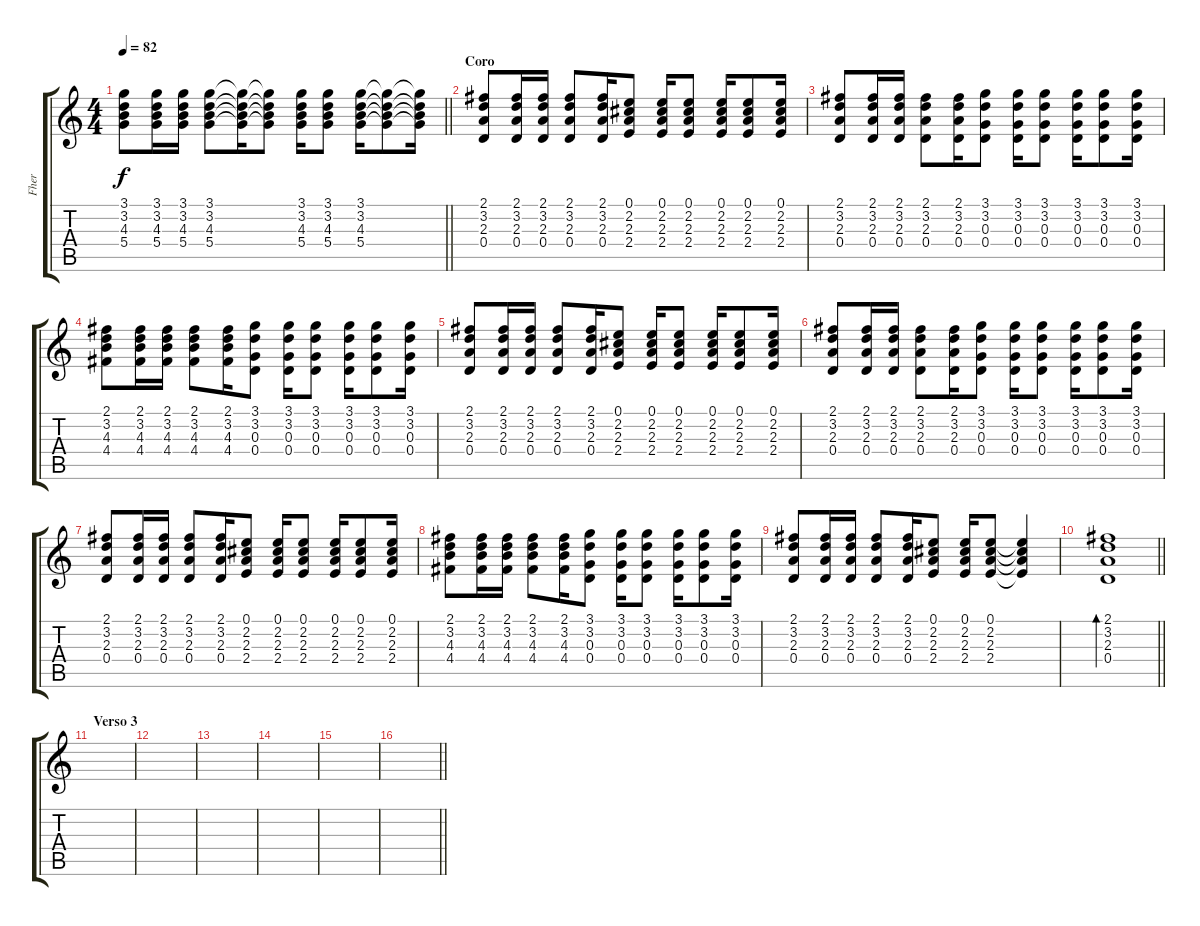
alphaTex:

\track ("Fher" "Fher") {instrument acousticguitarsteel}
\staff {score tabs}
\tuning (E4 B3 G3 D3 A2 E2) {hide}
\ts (4 4)
\tempo 82
\clef g2
\barLineRight lightlight
\ks c
(3.1 3.2 4.3 5.4).8{dy f} (3.1 3.2 4.3 5.4).16 (3.1 3.2 4.3 5.4).16 (3.1 3.2 4.3 5.4).8 (3.1{t} 3.2{t} 4.3{t} 5.4{t}).16 (3.1{t} 3.2{t} 4.3{t} 5.4{t}).8 (3.1 3.2 4.3 5.4).16 (3.1 3.2 4.3 5.4).8 (3.1 3.2 4.3 5.4).16 (3.1{t} 3.2{t} 4.3{t} 5.4{t}).8 (3.1{t} 3.2{t} 4.3{t} 5.4{t}).16 |
\section ("" "Coro")
(2.1 3.2 2.3 0.4).8 (2.1 3.2 2.3 0.4).16 (2.1 3.2 2.3 0.4).16 (2.1 3.2 2.3 0.4).8 (2.1 3.2 2.3 0.4).16 (0.1 2.2 2.3 2.4).8 (0.1 2.2 2.3 2.4).16 (0.1 2.2 2.3 2.4).8 (0.1 2.2 2.3 2.4).16 (0.1 2.2 2.3 2.4).8 (0.1 2.2 2.3 2.4).16 |
(2.1 3.2 2.3 0.4).8 (2.1 3.2 2.3 0.4).16 (2.1 3.2 2.3 0.4).16 (2.1 3.2 2.3 0.4).8 (2.1 3.2 2.3 0.4).16 (3.1 3.2 0.3 0.4).8 (3.1 3.2 0.3 0.4).16 (3.1 3.2 0.3 0.4).8 (3.1 3.2 0.3 0.4).16 (3.1 3.2 0.3 0.4).8 (3.1 3.2 0.3 0.4).16 |
(2.1 3.2 4.3 4.4).8 (2.1 3.2 4.3 4.4).16 (2.1 3.2 4.3 4.4).16 (2.1 3.2 4.3 4.4).8 (2.1 3.2 4.3 4.4).16 (3.1 3.2 0.3 0.4).8 (3.1 3.2 0.3 0.4).16 (3.1 3.2 0.3 0.4).8 (3.1 3.2 0.3 0.4).16 (3.1 3.2 0.3 0.4).8 (3.1 3.2 0.3 0.4).16 |
(2.1 3.2 2.3 0.4).8 (2.1 3.2 2.3 0.4).16 (2.1 3.2 2.3 0.4).16 (2.1 3.2 2.3 0.4).8 (2.1 3.2 2.3 0.4).16 (0.1 2.2 2.3 2.4).8 (0.1 2.2 2.3 2.4).16 (0.1 2.2 2.3 2.4).8 (0.1 2.2 2.3 2.4).16 (0.1 2.2 2.3 2.4).8 (0.1 2.2 2.3 2.4).16 |
(2.1 3.2 2.3 0.4).8 (2.1 3.2 2.3 0.4).16 (2.1 3.2 2.3 0.4).16 (2.1 3.2 2.3 0.4).8 (2.1 3.2 2.3 0.4).16 (3.1 3.2 0.3 0.4).8 (3.1 3.2 0.3 0.4).16 (3.1 3.2 0.3 0.4).8 (3.1 3.2 0.3 0.4).16 (3.1 3.2 0.3 0.4).8 (3.1 3.2 0.3 0.4).16 |
(2.1 3.2 2.3 0.4).8 (2.1 3.2 2.3 0.4).16 (2.1 3.2 2.3 0.4).16 (2.1 3.2 2.3 0.4).8 (2.1 3.2 2.3 0.4).16 (0.1 2.2 2.3 2.4).8 (0.1 2.2 2.3 2.4).16 (0.1 2.2 2.3 2.4).8 (0.1 2.2 2.3 2.4).16 (0.1 2.2 2.3 2.4).8 (0.1 2.2 2.3 2.4).16 |
(2.1 3.2 4.3 4.4).8 (2.1 3.2 4.3 4.4).16 (2.1 3.2 4.3 4.4).16 (2.1 3.2 4.3 4.4).8 (2.1 3.2 4.3 4.4).16 (3.1 3.2 0.3 0.4).8 (3.1 3.2 0.3 0.4).16 (3.1 3.2 0.3 0.4).8 (3.1 3.2 0.3 0.4).16 (3.1 3.2 0.3 0.4).8 (3.1 3.2 0.3 0.4).16 |
(2.1 3.2 2.3 0.4).8 (2.1 3.2 2.3 0.4).16 (2.1 3.2 2.3 0.4).16 (2.1 3.2 2.3 0.4).8 (2.1 3.2 2.3 0.4).16 (0.1 2.2 2.3 2.4).8 (0.1 2.2 2.3 2.4).16 (0.1 2.2 2.3 2.4).8 (0.1{t} 2.2{t} 2.3{t} 2.4{t}).4 |
\barLineRight lightlight
(2.1 3.2 2.3 0.4).1{bd 60} |
\section ("" "Verso 3")
|
|
|
|
|
\barLineRight lightlight
